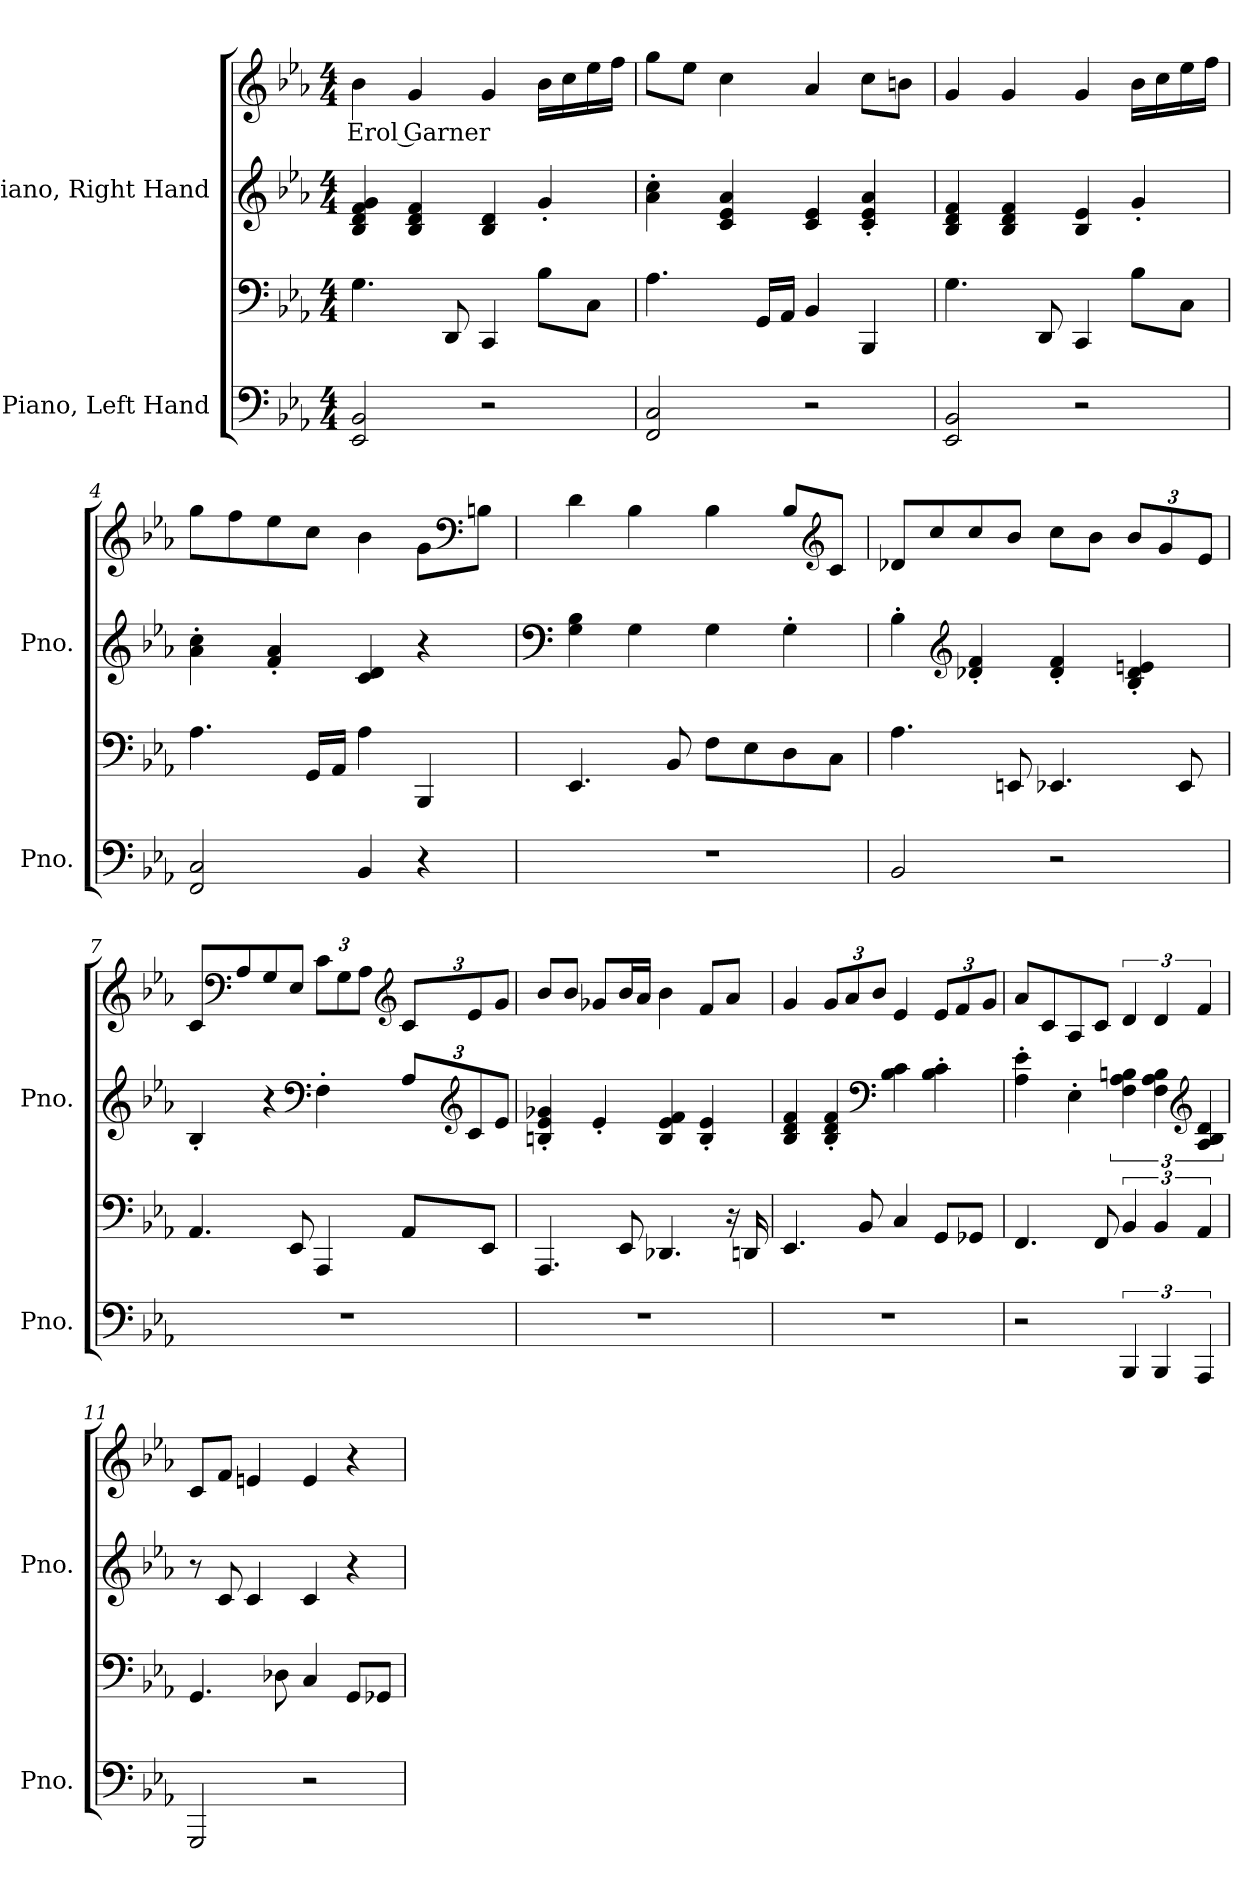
**kern	**kern	**kern	**kern	**text
*part2	*part2	*part1	*part1	*part1
*staff4	*staff3	*staff2	*staff1	*staff1
*I"Piano, Left Hand	*	*I"Piano, Right Hand	*	*
*I'Pno.	*	*I'Pno.	*	*
*clefF4	*clefF4	*clefG2	*clefG2	*
*k[b-e-a-]	*k[b-e-a-]	*k[b-e-a-]	*k[b-e-a-]	*
*M4/4	*M4/4	*M4/4	*M4/4	*
*MM100	*MM100	*MM100	*MM100	*
=1	=1	=1	=1	=1
!	!	!	!	!LO:LY:b
2EE-/ 2BB-/	4.G\	4B-/ 4d/ 4f/ 4g/	4b-\	Erol Garner
.	.	4B-/ 4d/ 4f/	4g/	.
.	8DD/	.	.	.
2r	4CC/	4B-/ 4d/	4g/	.
.	8B-\L	4g'/	16b-\LL	.
.	.	.	16cc\	.
.	8C\J	.	16ee-\	.
.	.	.	16ff\JJ	.
=2	=2	=2	=2	=2
2FF/ 2C/	4.A-\	4a-\' 4cc\'	8gg\L	.
.	.	.	8ee-\J	.
.	.	4c/ 4e-/ 4a-/	4cc\	.
.	16GG/LL	.	.	.
.	16AA-/JJ	.	.	.
2r	4BB-/	4c/ 4e-/	4a-/	.
.	4BBB-/	4c/' 4e-/' 4a-/'	8cc\L	.
.	.	.	8bn\J	.
=3	=3	=3	=3	=3
2EE-/ 2BB-/	4.G\	4B-/ 4d/ 4f/	4g/	.
.	.	4B-/ 4d/ 4f/	4g/	.
.	8DD/	.	.	.
2r	4CC/	4B-/ 4e-/	4g/	.
.	8B-\L	4g'/	16b-\LL	.
.	.	.	16cc\	.
.	8C\J	.	16ee-\	.
.	.	.	16ff\JJ	.
!!LO:LB:g=z
=4	=4	=4	=4	=4
2FF/ 2C/	4.A-\	4a-\' 4cc\'	8gg\L	.
.	.	.	8ff\	.
.	.	4f/' 4a-/'	8ee-\	.
.	16GG/LL	.	8cc\J	.
.	16AA-/JJ	.	.	.
4BB-/	4A-\	4c/ 4d/	4b-\	.
4r	4BBB-/	4r	8g\L	.
*	*	*	*clefF4	*
.	.	.	8Bn\J	.
=5	=5	=5	=5	=5
*	*	*clefF4	*	*
1r	4.EE-/	4G\ 4B-\	4d\	.
.	.	4G\	4B-\	.
.	8BB-/	.	.	.
.	8F\L	4G\	4B-\	.
.	8E-\	.	.	.
.	8D\	4G'\	8B-/L	.
*	*	*	*clefG2	*
.	8C\J	.	8c/J	.
=6	=6	=6	=6	=6
2BB-/	4.A-\	4B-'\	8d-X/L	.
.	.	.	8cc/	.
*	*	*clefG2	*	*
.	.	4d-X/' 4f/'	8cc/	.
.	8EEn/	.	8b-/J	.
2r	4.EE-X/	4d-/' 4f/'	8cc\L	.
.	.	.	8b-\J	.
*	*	*	*Xbrackettup	*
.	.	4B-/' 4d-/' 4en/'	12b-/L	.
.	.	.	12g/	.
.	8EE-/	.	.	.
.	.	.	12e-/J	.
!!LO:LB:g=z
=7	=7	=7	=7	=7
1r	4.AA-/	4B-'/	8c/L	.
*	*	*	*clefF4	*
.	.	.	8A-/	.
.	.	4r	8G/	.
.	8EE-/	.	8E-/J	.
*	*	*clefF4	*	*
.	4AAA-/	4F'\	12c\L	.
.	.	.	12G\	.
.	.	.	12A-\J	.
*	*	*	*clefG2	*
*	*	*Xbrackettup	*	*
.	8AA-/L	12A-/L	12c/L	.
*	*	*clefG2	*	*
.	.	12c/	12e-/	.
.	8EE-/J	.	.	.
.	.	12e-/J	12g/J	.
=8	=8	=8	=8	=8
1r	4.AAA-/	4Bn/' 4e-/' 4g-X/'	8b-/L	.
.	.	.	8b-/J	.
.	.	4e-'/	8g-X/L	.
.	8EE-/	.	16b-/L	.
.	.	.	16a-/JJ	.
.	4.DD-X/	4B/ 4e-/ 4f/	4b-\	.
.	.	4B/' 4e-/'	8f/L	.
.	16r	.	8a-/J	.
.	16DDn/	.	.	.
=9	=9	=9	=9	=9
1r	4.EE-/	4B-/ 4d/ 4f/	4g/	.
.	.	4B-/' 4d/' 4f/'	12g/L	.
.	.	.	12a-/	.
.	8BB-/	.	.	.
.	.	.	12b-/J	.
*	*	*clefF4	*	*
.	4C/	4B-\ 4c\	4e-/	.
.	8GG/L	4B-\' 4c\'	12e-/L	.
.	.	.	12f/	.
.	8GG-X/J	.	.	.
.	.	.	12g/J	.
!!LO:PB:g=z
=10	=10	=10	=10	=10
2r	4.FF/	4A-\' 4e-\'	8a-/L	.
.	.	.	8c/	.
.	.	4E-'\	8A-/	.
.	8FF/	.	8c/J	.
*	*	*brackettup	*brackettup	*
6BBB-/	6BB-/	6F\ 6A-\ 6Bn\	6d/	.
6BBB-/	6BB-/	6F\ 6A-\ 6B\	6d/	.
*	*	*clefG2	*	*
6AAA-/	6AA-/	6A-/ 6B/ 6d/	6f/	.
=11	=11	=11	=11	=11
2GGG/	4.GG/	8r	8c/L	.
.	.	8c/	8f/J	.
.	.	4c/	4en/	.
.	8D-X\	.	.	.
2r	4C/	4c/	4e/	.
.	8GG/L	4r	4r	.
.	8GG-X/J	.	.	.
=	=	=	=	=
*-	*-	*-	*-	*-
